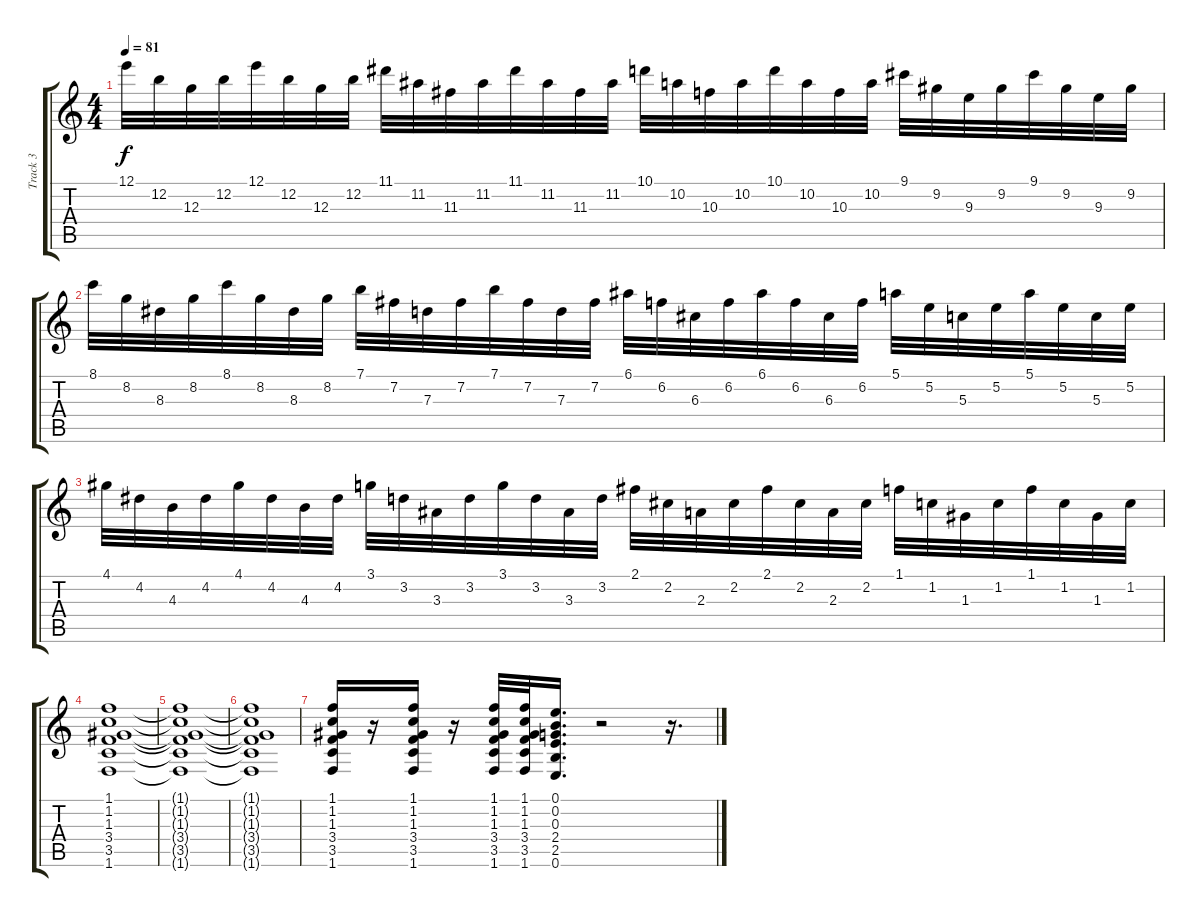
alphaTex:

\track ("Track 3" "Track 3") {instrument distortionguitar}
\staff {score tabs}
\tuning (E4 B3 G3 D3 A2 E2) {hide}
\ts (4 4)
\tempo 81
\clef g2
\ks c
12.1.32{dy f} 12.2.32 12.3.32 12.2.32 12.1.32 12.2.32 12.3.32 12.2.32 11.1.32 11.2.32 11.3.32 11.2.32 11.1.32 11.2.32 11.3.32 11.2.32 10.1.32 10.2.32 10.3.32 10.2.32 10.1.32 10.2.32 10.3.32 10.2.32 9.1.32 9.2.32 9.3.32 9.2.32 9.1.32 9.2.32 9.3.32 9.2.32 |
8.1.32 8.2.32 8.3.32 8.2.32 8.1.32 8.2.32 8.3.32 8.2.32 7.1.32 7.2.32 7.3.32 7.2.32 7.1.32 7.2.32 7.3.32 7.2.32 6.1.32 6.2.32 6.3.32 6.2.32 6.1.32 6.2.32 6.3.32 6.2.32 5.1.32 5.2.32 5.3.32 5.2.32 5.1.32 5.2.32 5.3.32 5.2.32 |
4.1.32 4.2.32 4.3.32 4.2.32 4.1.32 4.2.32 4.3.32 4.2.32 3.1.32 3.2.32 3.3.32 3.2.32 3.1.32 3.2.32 3.3.32 3.2.32 2.1.32 2.2.32 2.3.32 2.2.32 2.1.32 2.2.32 2.3.32 2.2.32 1.1.32 1.2.32 1.3.32 1.2.32 1.1.32 1.2.32 1.3.32 1.2.32{volume 9} |
(1.1 1.2 1.3 3.4 3.5 1.6).1{volume 0} |
(1.1{t} 1.2{t} 1.3{t} 3.4{t} 3.5{t} 1.6{t}).1 |
(1.1{t} 1.2{t} 1.3{t} 3.4{t} 3.5{t} 1.6{t}).1 |
(1.1 1.2 1.3 3.4 3.5 1.6).16{volume 16} r.16 (1.1 1.2 1.3 3.4 3.5 1.6).16 r.16 (1.1 1.2 1.3 3.4 3.5 1.6).32 (1.1 1.2 1.3 3.4 3.5 1.6).32 (0.1 0.2 0.3 2.4 2.5 0.6).16{d} r.2 r.16{d}
